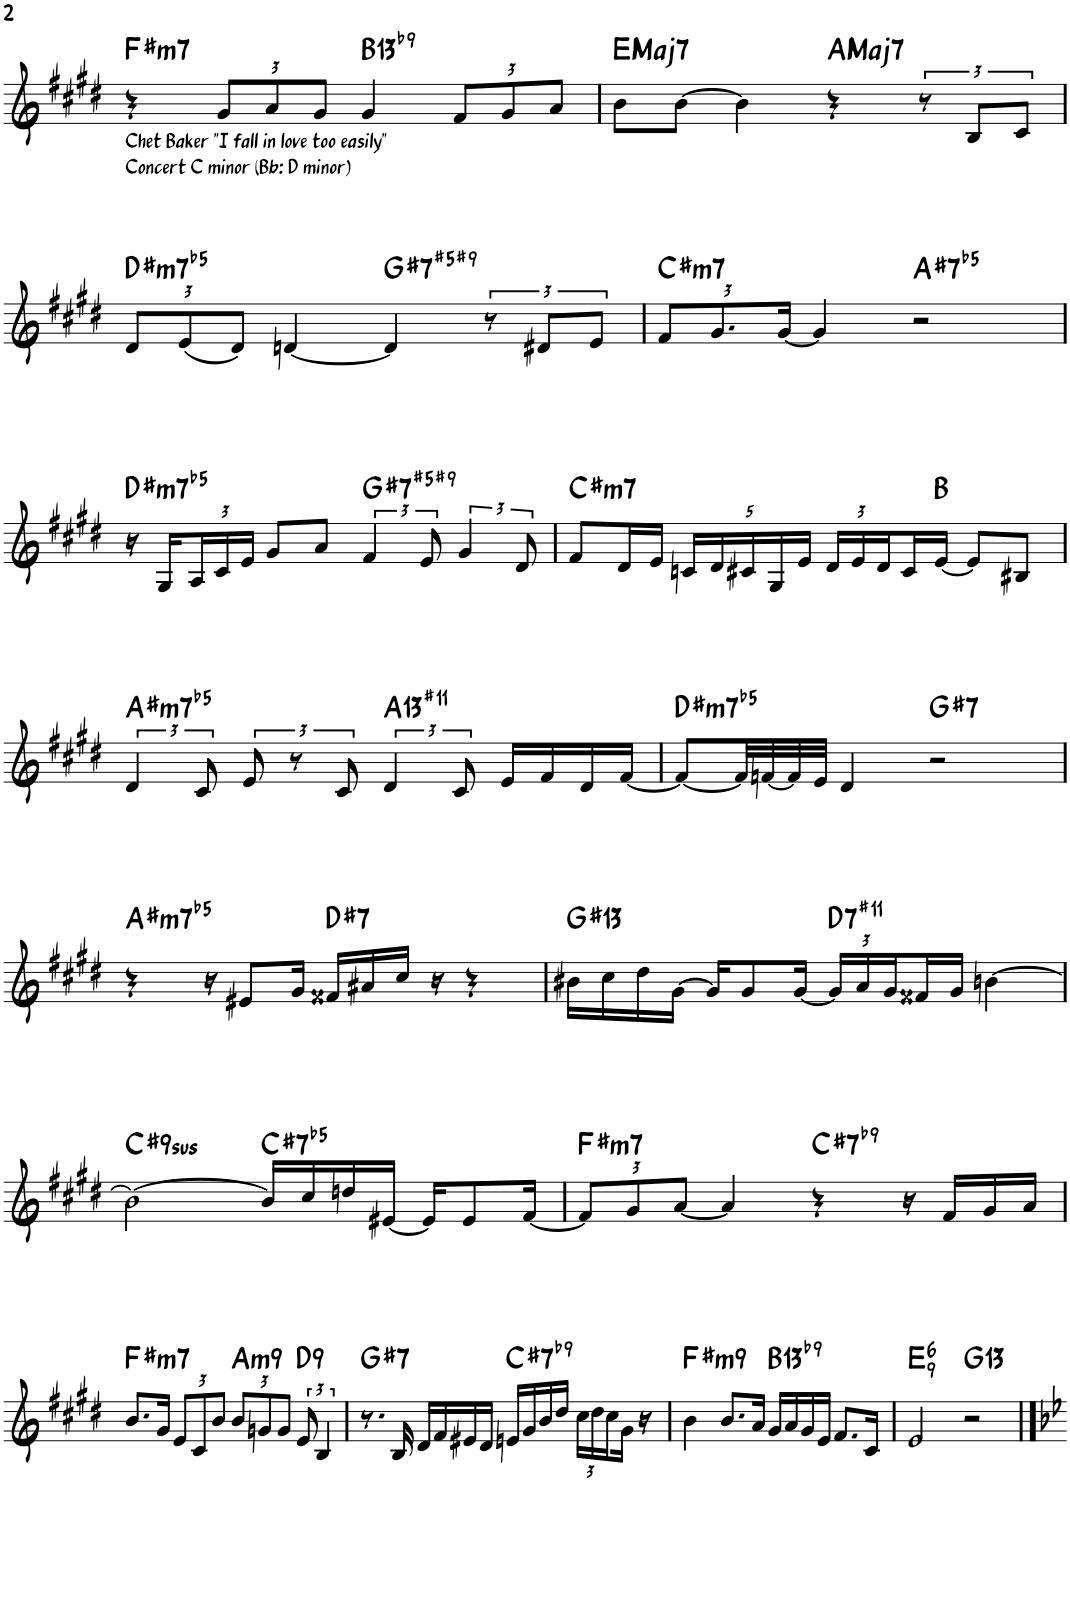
**kern	**harte
*part1	*part1
*staff1	*
*I"Bb Trumpet	*
*I'Bb Tpt.	*
!!LO:PB:g=z
*clefG2	*
*Trd1c2	*
*k[f#c#g#d#]	*
*M4/4	*
=17	=17
!LO:TX:b:t=Chet Baker "I fall in love too easily"	!
!LO:TX:b:t=Concert C minor (Bb&colon; D minor)	!LO:H:kt=m7
4r	F#:min7
*Xbrackettup	*
12g#/L	.
12a/	.
12g#/J	.
!	!LO:H:kt=13
4g#/	B:(3,5,b7,b9,11,13)
12f#/L	.
12g#/	.
12a/J	.
=18	=18
!	!LO:H:kt=Maj7
8b\L	E:maj7
[8b\J	.
4b\]	.
!	!LO:H:kt=Maj7
4r	A:maj7
*brackettup	*
12r	.
12B/L	.
12c#/J	.
!!LO:LB:g=z
=19	=19
*Xbrackettup	*
!	!LO:H:kt=m7b5
12d#/L	D#:hdim7
(12e/	.
12d#/J)	.
[4dn/	.
!	!LO:H:kt=7
4d/]	G#:(3,#5,b7,#9)
*brackettup	*
12r	.
12d#X/L	.
12e/J	.
=20	=20
*Xbrackettup	*
!	!LO:H:kt=m7
12f#/L	C#:min7
12.g#/	.
[24g#/Jk	.
4g#/]	.
!	!LO:H:kt=7
2r	A#:(3,b5,b7)
!!LO:LB:g=z
=21	=21
!	!LO:H:kt=m7b5
16r	D#:hdim7
16G#/LL	.
24A/	.
24c#/	.
24e/JJ	.
8g#/L	.
8a/J	.
*brackettup	*
!	!LO:H:kt=7
6f#/	G#:(3,#5,b7,#9)
12e/	.
6g#/	.
12d#/	.
=22	=22
!	!LO:H:kt=m7
8f#/L	C#:min7
16d#/L	.
16e/JJ	.
*Xbrackettup	*
20cn/LL	.
20d#/	.
20c#X/	.
20G#/	.
20e/JJ	.
24d#/LL	.
24e/	.
24d#/	.
16c#/	.
[16e/JJ	B:maj
8e/L]	.
8B#X/J	.
!!LO:LB:g=z
=23	=23
*brackettup	*
!	!LO:H:kt=m7b5
6d#/	A#:hdim7
12c#/	.
12e/	.
12r	.
12c#/	.
!	!LO:H:kt=13
6d#/	A:(3,5,b7,9,#11,13)
12c#/	.
16e/LL	.
16f#/	.
16d#/	.
[16f#/JJ	.
=24	=24
!	!LO:H:kt=m7b5
8f#/L_	D#:hdim7
32f#/LL]	.
[32fn/	.
32f/]	.
32e/JJJ	.
4d#/	.
!	!LO:H:kt=7
2r	G#:7
!!LO:LB:g=z
=25	=25
!	!LO:H:kt=m7b5
4r	A#:hdim7
16r	.
8e#X/L	.
16g#/Jk	.
!	!LO:H:kt=7
16f##X/LL	D#:7
16a#X/	.
16cc#/JJ	.
16r	.
4r	.
=26	=26
!	!LO:H:kt=13
16b#X\LL	G#:9(11,13)
16cc#\	.
16dd#\	.
[16g#\JJ	.
16g#/KL]	.
8g#/	.
[16g#/Jk	.
*Xbrackettup	*
!	!LO:H:kt=7
24g#/LL]	D:7(#11)
24a/	.
24g#/	.
16f##X/	.
16g#/JJ	.
[4bn\	.
!!LO:LB:g=z
=27	=27
!	!LO:H:kt=9sus
2b\_	C#:sus4(7,9)
!	!LO:H:kt=7
16b/LL]	C#:(3,b5,b7)
16cc#/	.
16ddn/	.
[16e#X/JJ	.
16e#/KL]	.
8e#/	.
[16f#/Jk	.
=28	=28
!	!LO:H:kt=m7
12f#/L]	F#:min7
12g#/	.
[12a/J	.
4a/]	.
!	!LO:H:kt=7
4r	C#:7(b9)
16r	.
16f#/LL	.
16g#/	.
16a/JJ	.
!!LO:LB:g=z
=29	=29
!	!LO:H:kt=m7
8.b/L	F#:min7
16g#/Jk	.
12e/L	.
12c#/	.
12b/J	.
!	!LO:H:kt=m9
12b/L	A:min9
12gn/	.
12g/J	.
*brackettup	*
!	!LO:H:kt=9
12e/	D:9
6B/	.
=30	=30
!	!LO:H:kt=7
8.r	G#:7
16B/	.
16d#/LL	.
16f#/	.
16e#X/	.
16d#/JJ	.
!	!LO:H:kt=7
16en/LL	C#:7(b9)
16g#/	.
16b/	.
16dd#/JJ	.
*Xbrackettup	*
24cc#\LL	.
24dd#\	.
24cc#\	.
16g#\JJ	.
16r	.
=31	=31
!	!LO:H:kt=m9
4b\	F#:min9
8.b/L	.
16a/Jk	.
!	!LO:H:kt=13
16g#/LL	B:(3,5,b7,b9,11,13)
16a/	.
16g#/	.
16e/JJ	.
8.f#/L	.
16c#/Jk	.
=32	=32
!	!LO:H:kt=6
2e/	E:maj6(9)
!	!LO:H:kt=13
2r	G:9(11,13)
==	==
*-	*-
